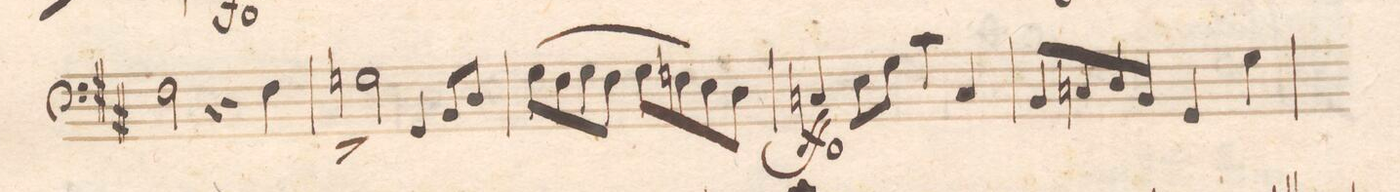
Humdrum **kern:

**kern	**dynam
*I"Basso e Violoncello.	*
*clefF4	*
*k[f#c#]	*
*met(c|)	*
*M2/2	*
2F#\	.
4r	.
4F#\	.
=19	=19
2Gn\^<	.
4GG/	.
8BB/L	.
8D\J	.
=20	=20
(8G\L	.
8F#\	.
8G\	.
8F#\J	.
8G\L	.
8Fn\)	.
8E\	.
8D\J	.
=21	=21
4Cn/	ff
8E\L	.
8G\J	.
4cny\	.
4C/	.
=22	=22
8BB/L	.
8Cn/	.
8D\	.
8BB/J	.
4GG/	.
4G\	.
=23	=23
*-	*-
